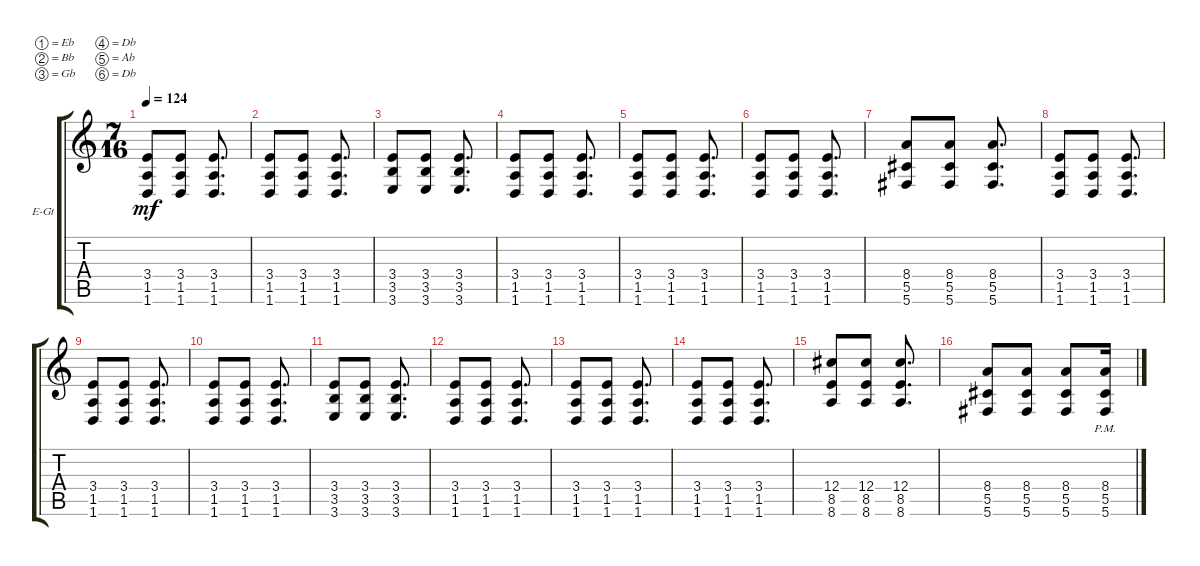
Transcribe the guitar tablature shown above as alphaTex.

\defaultSystemsLayout 4
\bracketExtendMode groupsimilarinstruments
\firstSystemTrackNameOrientation horizontal
\otherSystemsTrackNameOrientation horizontal
\track ("Petey" "E-Gt") {instrument distortionguitar}
\staff {score tabs}
\tuning (Eb4 Bb3 Gb3 Db3 Ab2 Db2)
\ts (7 16)
\tempo 124
\clef g2
\ks c
(1.6 1.5 3.4).8{dy mf} (3.4 1.6 1.5).8 (3.4 1.5 1.6).8{d} |
(1.6 1.5 3.4).8 (3.4 1.6 1.5).8 (3.4 1.5 1.6).8{d} |
(3.6 3.5 3.4).8 (3.4 3.5 3.6).8 (3.6 3.5 3.4).8{d} |
(1.6 1.5 3.4).8 (3.4 1.6 1.5).8 (3.4 1.5 1.6).8{d} |
(1.6 1.5 3.4).8 (3.4 1.6 1.5).8 (3.4 1.5 1.6).8{d} |
(1.6 1.5 3.4).8 (3.4 1.6 1.5).8 (3.4 1.5 1.6).8{d} |
(5.6 5.5 8.4).8 (8.4 5.6 5.5).8 (8.4 5.5 5.6).8{d} |
(1.6 1.5 3.4).8 (3.4 1.6 1.5).8 (3.4 1.5 1.6).8{d} |
(1.6 1.5 3.4).8 (3.4 1.6 1.5).8 (3.4 1.5 1.6).8{d} |
(1.6 1.5 3.4).8 (3.4 1.6 1.5).8 (3.4 1.5 1.6).8{d} |
(3.6 3.5 3.4).8 (3.4 3.6 3.5).8 (3.4 3.5 3.6).8{d} |
(1.6 1.5 3.4).8 (3.4 1.6 1.5).8 (3.4 1.5 1.6).8{d} |
(1.6 1.5 3.4).8 (3.4 1.6 1.5).8 (3.4 1.5 1.6).8{d} |
(1.6 1.5 3.4).8 (3.4 1.6 1.5).8 (3.4 1.5 1.6).8{d} |
(8.6 8.5 12.4).8 (12.4 8.6 8.5).8 (12.4 8.5 8.6).8{d} |
(5.6 5.5 8.4).8 (8.4 5.5 5.6).8 (5.6 5.5 8.4).8 (8.4{pm} 5.5{pm} 5.6{pm}).16
